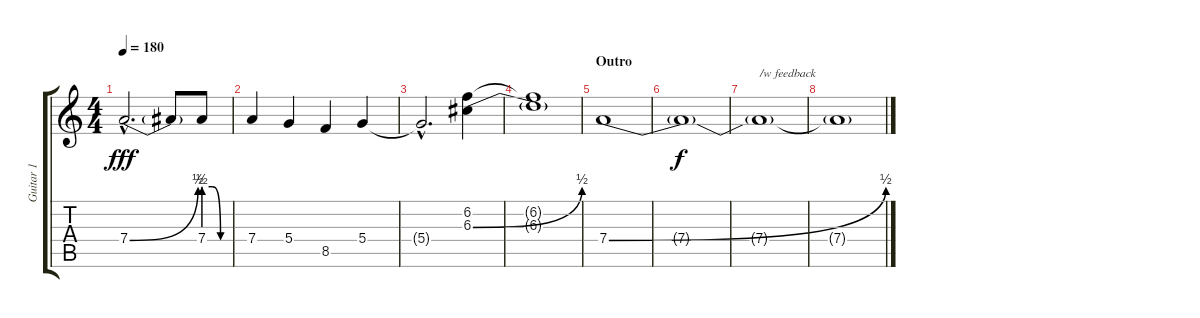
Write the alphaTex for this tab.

\track ("Guitar 1" "Guitar 1") {instrument distortionguitar}
\staff {score tabs}
\tuning (E4 B3 G3 D3 A2 E2) {hide}
\ts (4 4)
\tempo 180
\clef g2
\ks c
7.4{be (bend 0 0 60 2) hac}.2{d dy fff} 7.4{t}.8 7.4{be (custom 0 2 20 2 40 0 60 0)}.8 |
7.4.4 5.4.4 8.5.4 5.4.4 |
5.4{hac t}.2{d} (6.2 6.3{be (bend 0 0 60 2)}).4 |
(6.2{t} 6.3{t}).1 |
\section ("" "Outro")
7.4{be (bend 0 0 60 2)}.1 |
7.4{t}.1{dy f} |
7.4{t}.1{txt "/w feedback"} |
7.4{t}.1
